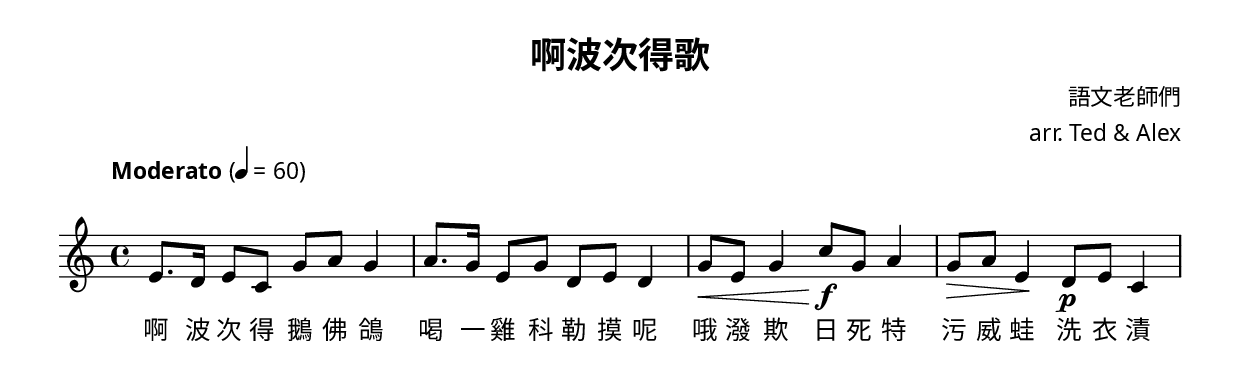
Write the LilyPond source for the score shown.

\version "2.14.2"

\header {
  title = "啊波次得歌"
  composer = "語文老師們"
  arranger = "arr. Ted & Alex"
}

\paper {
  indent = 0\in
  top-margin = 2\cm
  bottom-margin = 2\cm
  myStaffSize = #20
  #(define fonts
        (make-pango-font-tree
         "lilypond-serif"
         "sans"
         "monospace"
         (/ myStaffSize 20)))
}

\score {
  \new ChoirStaff \with {midiInstrument = #"acoustic grand"} {
    <<
      \new Staff
      {
        \override Score.MetronomeMark #'padding = #5
        \tempo "Moderato" 4 = 60
        \transposition c
        \relative c'
        <<
        \new Voice = "one" {
          \key c \major
          \time 4/4
            e8. d16 e8 c g' a g4 | a8. g16 e8 g d e d4 |
            g8\< e g4 c8\f g a4 | g8\> a e4\! d8\p e c4
        }
        \new Lyrics \lyricsto "one" {
            \lyricmode {
                啊 波 次 得 鵝 佛 鴿 喝 一 雞 科 勒 摸 呢 哦 潑 欺 日 死 特 污 威 蛙 洗 衣 漬
            }
        }
        >>
      }
    >>
  }
  \midi {}
  \layout {}
}
